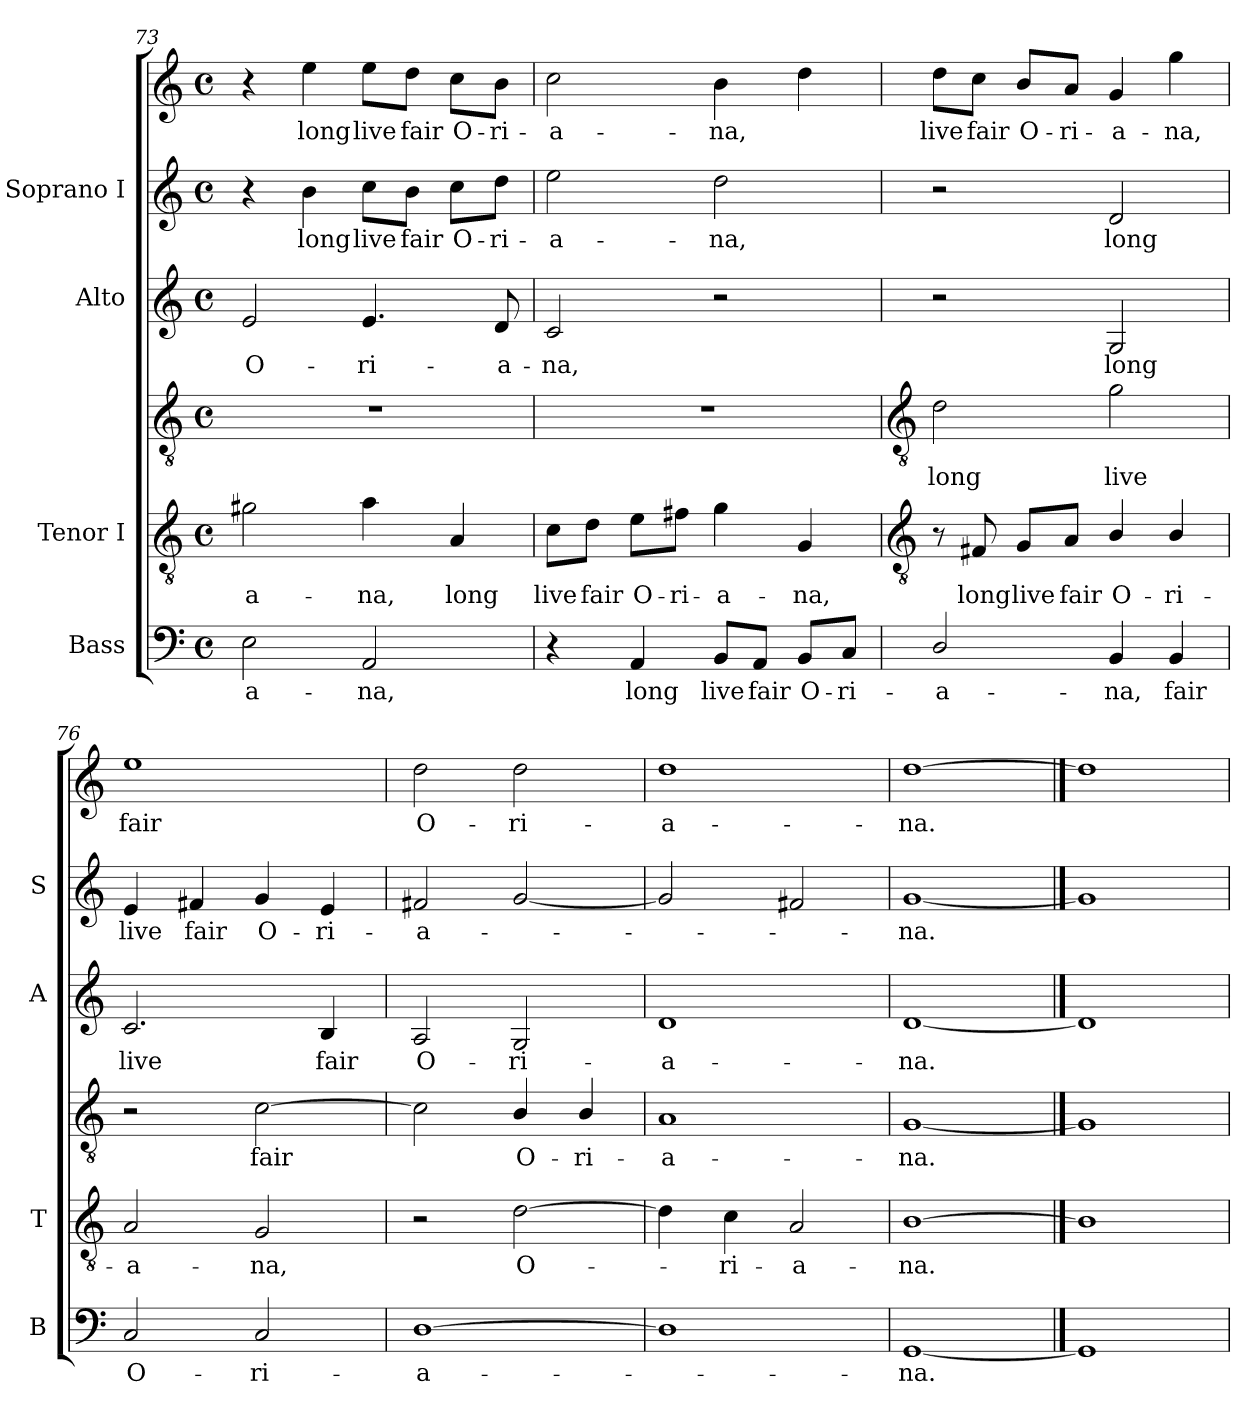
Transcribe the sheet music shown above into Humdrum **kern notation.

**kern	**text	**kern	**text	**kern	**text	**kern	**text	**kern	**text	**kern	**text
*part4	*part4	*part3	*part3	*part3	*part3	*part2	*part2	*part1	*part1	*part1	*part1
*staff6	*staff6	*staff5	*staff5	*staff4	*staff4	*staff3	*staff3	*staff2	*staff2	*staff1	*staff1
*I"Bass	*	*I"Tenor I	*	*	*	*I"Alto	*	*I"Soprano I	*	*	*
*I'B	*	*I'T	*	*	*	*I'A	*	*I'S	*	*	*
*clefF4	*	*clefGv2	*	*clefGv2	*	*clefG2	*	*clefG2	*	*clefG2	*
*k[]	*	*k[]	*	*k[]	*	*k[]	*	*k[]	*	*k[]	*
*C:	*	*C:	*	*C:	*	*C:	*	*C:	*	*C:	*
*M4/4	*	*M4/4	*	*M4/4	*	*M4/4	*	*M4/4	*	*M4/4	*
*met(c)	*	*met(c)	*	*met(c)	*	*met(c)	*	*met(c)	*	*met(c)	*
=73	=73	=73	=73	=73	=73	=73	=73	=73	=73	=73	=73
!	!LO:LY:b	!	!LO:LY:b	!	!	!	!LO:LY:b	!	!	!	!
2E	-a-	2g#X	-a-	1r	.	2e	O-	4r	.	4r	.
!	!	!	!	!	!	!	!	!	!LO:LY:b	!	!LO:LY:b
.	.	.	.	.	.	.	.	4b	-long	4ee	long
!	!LO:LY:b	!	!LO:LY:b	!	!	!	!LO:LY:b	!	!LO:LY:b	!	!LO:LY:b
2AA	-na,	4a	-na,	.	.	4.e	-ri-	8cc\L	live	8ee\L	live
!	!	!	!	!	!	!	!	!	!LO:LY:b	!	!LO:LY:b
.	.	.	.	.	.	.	.	8b\J	fair	8dd\J	fair
!	!	!	!LO:LY:b	!	!	!	!	!	!LO:LY:b	!	!LO:LY:b
.	.	4A	long	.	.	.	.	8cc\L	O-	8cc\L	O-
!	!	!	!	!	!	!	!LO:LY:b	!	!LO:LY:b	!	!LO:LY:b
.	.	.	.	.	.	8d	-a-	8dd\J	-ri-	8b\J	-ri-
=74	=74	=74	=74	=74	=74	=74	=74	=74	=74	=74	=74
!	!	!	!LO:LY:b	!	!	!	!LO:LY:b	!	!LO:LY:b	!	!LO:LY:b
4r	.	8c\L	live	1r	.	2c	-na,	2ee	a-	2cc	-a-
!	!	!	!LO:LY:b	!	!	!	!	!	!	!	!
.	.	8d\J	fair	.	.	.	.	.	.	.	.
!	!LO:LY:b	!	!LO:LY:b	!	!	!	!	!	!	!	!
4AA	long	8e\L	O-	.	.	.	.	.	.	.	.
!	!	!	!LO:LY:b	!	!	!	!	!	!	!	!
.	.	8f#X\J	-ri-	.	.	.	.	.	.	.	.
!	!LO:LY:b	!	!LO:LY:b	!	!	!	!	!	!LO:LY:b	!	!LO:LY:b
8BB/L	live	4g	-a-	.	.	2r	.	2dd	-na,	4b	-na,
!	!LO:LY:b	!	!	!	!	!	!	!	!	!	!
8AA/J	fair	.	.	.	.	.	.	.	.	.	.
!	!LO:LY:b	!	!LO:LY:b	!	!	!	!	!	!	!	!
8BB/L	O-	4G	-na,	.	.	.	.	.	.	4dd	.
!	!LO:LY:b	!	!	!	!	!	!	!	!	!	!
8C/J	-ri-	.	.	.	.	.	.	.	.	.	.
!!LO:LB:g=z
=75	=75	=75	=75	=75	=75	=75	=75	=75	=75	=75	=75
*	*	*clefGv2	*	*clefGv2	*	*	*	*	*	*	*
!	!LO:LY:b	!	!	!	!LO:LY:b	!	!	!	!	!	!LO:LY:b
2D/	-a-	8r	.	2d	long	2r	.	2r	.	8dd\L	live
!	!	!	!LO:LY:b	!	!	!	!	!	!	!	!LO:LY:b
.	.	8F#X	long	.	.	.	.	.	.	8cc\J	fair
!	!	!	!LO:LY:b	!	!	!	!	!	!	!	!LO:LY:b
.	.	8G/L	live	.	.	.	.	.	.	8b/L	O-
!	!	!	!LO:LY:b	!	!	!	!	!	!	!	!LO:LY:b
.	.	8A/J	fair	.	.	.	.	.	.	8a/J	-ri-
!	!LO:LY:b	!	!LO:LY:b	!	!LO:LY:b	!	!LO:LY:b	!	!LO:LY:b	!	!LO:LY:b
4BB	-na,	4B/	O-	2g	live	2G	long	2d	long	4g	-a-
!	!LO:LY:b	!	!LO:LY:b	!	!	!	!	!	!	!	!LO:LY:b
4BB	fair	4B/	-ri-	.	.	.	.	.	.	4gg	-na,
=76	=76	=76	=76	=76	=76	=76	=76	=76	=76	=76	=76
!	!LO:LY:b	!	!LO:LY:b	!	!	!	!LO:LY:b	!	!LO:LY:b	!	!LO:LY:b
2C	O-	2A	a-	2r	.	2.c	live	4e	live	1ee	fair
!	!	!	!	!	!	!	!	!	!LO:LY:b	!	!
.	.	.	.	.	.	.	.	4f#X	fair	.	.
!	!LO:LY:b	!	!LO:LY:b	!	!LO:LY:b	!	!	!	!LO:LY:b	!	!
2C	-ri-	2G	-na,	[2c	-fair	.	.	4g	O-	.	.
!	!	!	!	!	!	!	!LO:LY:b	!	!LO:LY:b	!	!
.	.	.	.	.	.	4B	fair	4e	-ri-	.	.
=77	=77	=77	=77	=77	=77	=77	=77	=77	=77	=77	=77
!	!LO:LY:b	!	!	!	!	!	!LO:LY:b	!	!LO:LY:b	!	!LO:LY:b
[1D	-a-	2r	.	2c]	.	2A	O-	2f#X	-a-	2dd	-O-
!	!	!	!LO:LY:b	!	!LO:LY:b	!	!LO:LY:b	!	!	!	!LO:LY:b
.	.	[2d	-O-	4B/	O-	2G	-ri-	[2g	.	2dd	-ri-
!	!	!	!	!	!LO:LY:b	!	!	!	!	!	!
.	.	.	.	4B/	-ri-	.	.	.	.	.	.
=78	=78	=78	=78	=78	=78	=78	=78	=78	=78	=78	=78
!	!	!	!	!	!LO:LY:b	!	!LO:LY:b	!	!	!	!LO:LY:b
1D]	.	4d]	.	1A	a-	1d	-a-	2g]	.	1dd	a-
!	!	!	!LO:LY:b	!	!	!	!	!	!	!	!
.	.	4c	-ri-	.	.	.	.	.	.	.	.
!	!	!	!LO:LY:b	!	!	!	!	!	!	!	!
.	.	2A	-a-	.	.	.	.	2f#X	.	.	.
=79	=79	=79	=79	=79	=79	=79	=79	=79	=79	=79	=79
!	!LO:LY:b	!	!LO:LY:b	!	!LO:LY:b	!	!LO:LY:b	!	!LO:LY:b	!	!LO:LY:b
[1GG	na.	[1B	na.	[1G	-na.	[1d	-na.	[1g	na.	[1dd	-na.
==80	==80	==80	==80	==80	==80	==80	==80	==80	==80	==80	==80
1GG]	.	1B]	.	1G]	.	1d]	.	1g]	.	1dd]	.
=	=	=	=	=	=	=	=	=	=	=	=
*-	*-	*-	*-	*-	*-	*-	*-	*-	*-	*-	*-
